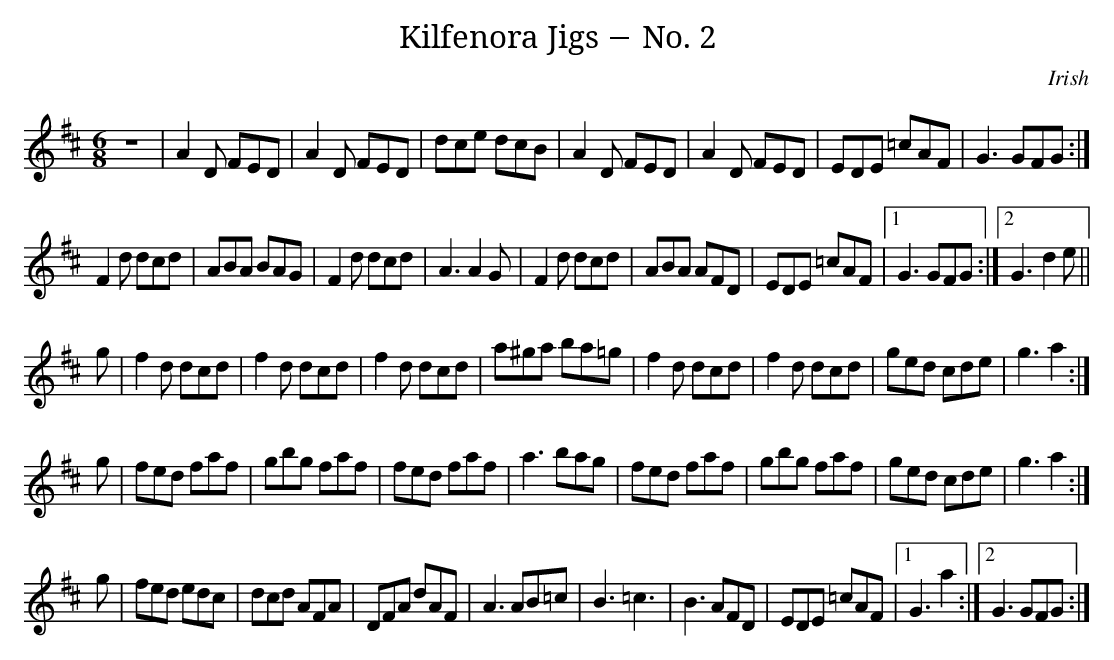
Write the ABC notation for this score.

X:1
T:Kilfenora Jigs − No. 2
M:6/8
K:D
z6 | A2 D FED | A2 D FED | dce dcB | A2 D FED | A2 D FED | EDE =cAF | G3 GFG :|
F2 d dcd | ABA BAG | F2 d dcd | A3 A2 G | F2 d dcd | ABA AFD | EDE =cAF |1 G3 GFG :|2 G3 d2 e ||
g | f2 d dcd | f2 d dcd | f2 d dcd | a^ga ba=g | f2 d dcd | f2 d dcd | ged cde | g3 a2 :|
g | fed faf | gbg faf | fed faf | a3 bag | fed faf | gbg faf | ged cde | g3 a2 :|
g | fed edc | dcd AFA | DFA dAF | A3 AB=c | B3 =c3 | B3 AFD | EDE =cAF |1 G3 a2 :|2 G3 GFG :|
